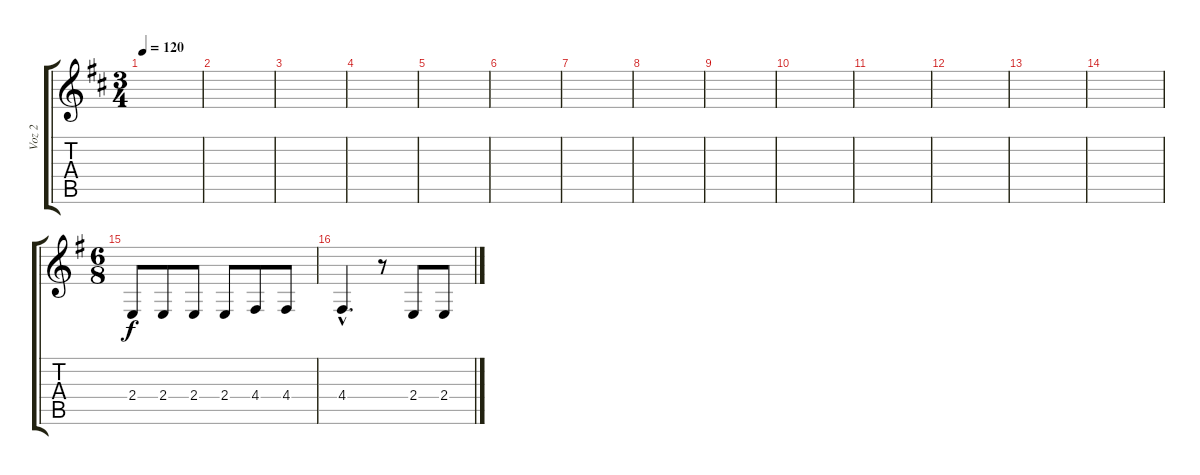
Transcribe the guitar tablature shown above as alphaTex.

\track ("Voz 2" "Voz 2") {instrument violin}
\staff {score tabs}
\tuning (E4 B3 G3 D3 A2 E2) {hide}
\ts (3 4)
\tempo 120
\clef g2
\ks d
|
|
|
|
|
|
|
|
|
|
|
|
|
|
\ts (6 8)
\ks g
2.4.8 2.4.8 2.4.8 2.4.8 4.4.8 4.4.8 |
4.4{hac}.4{d} r.8 2.4.8 2.4.8
